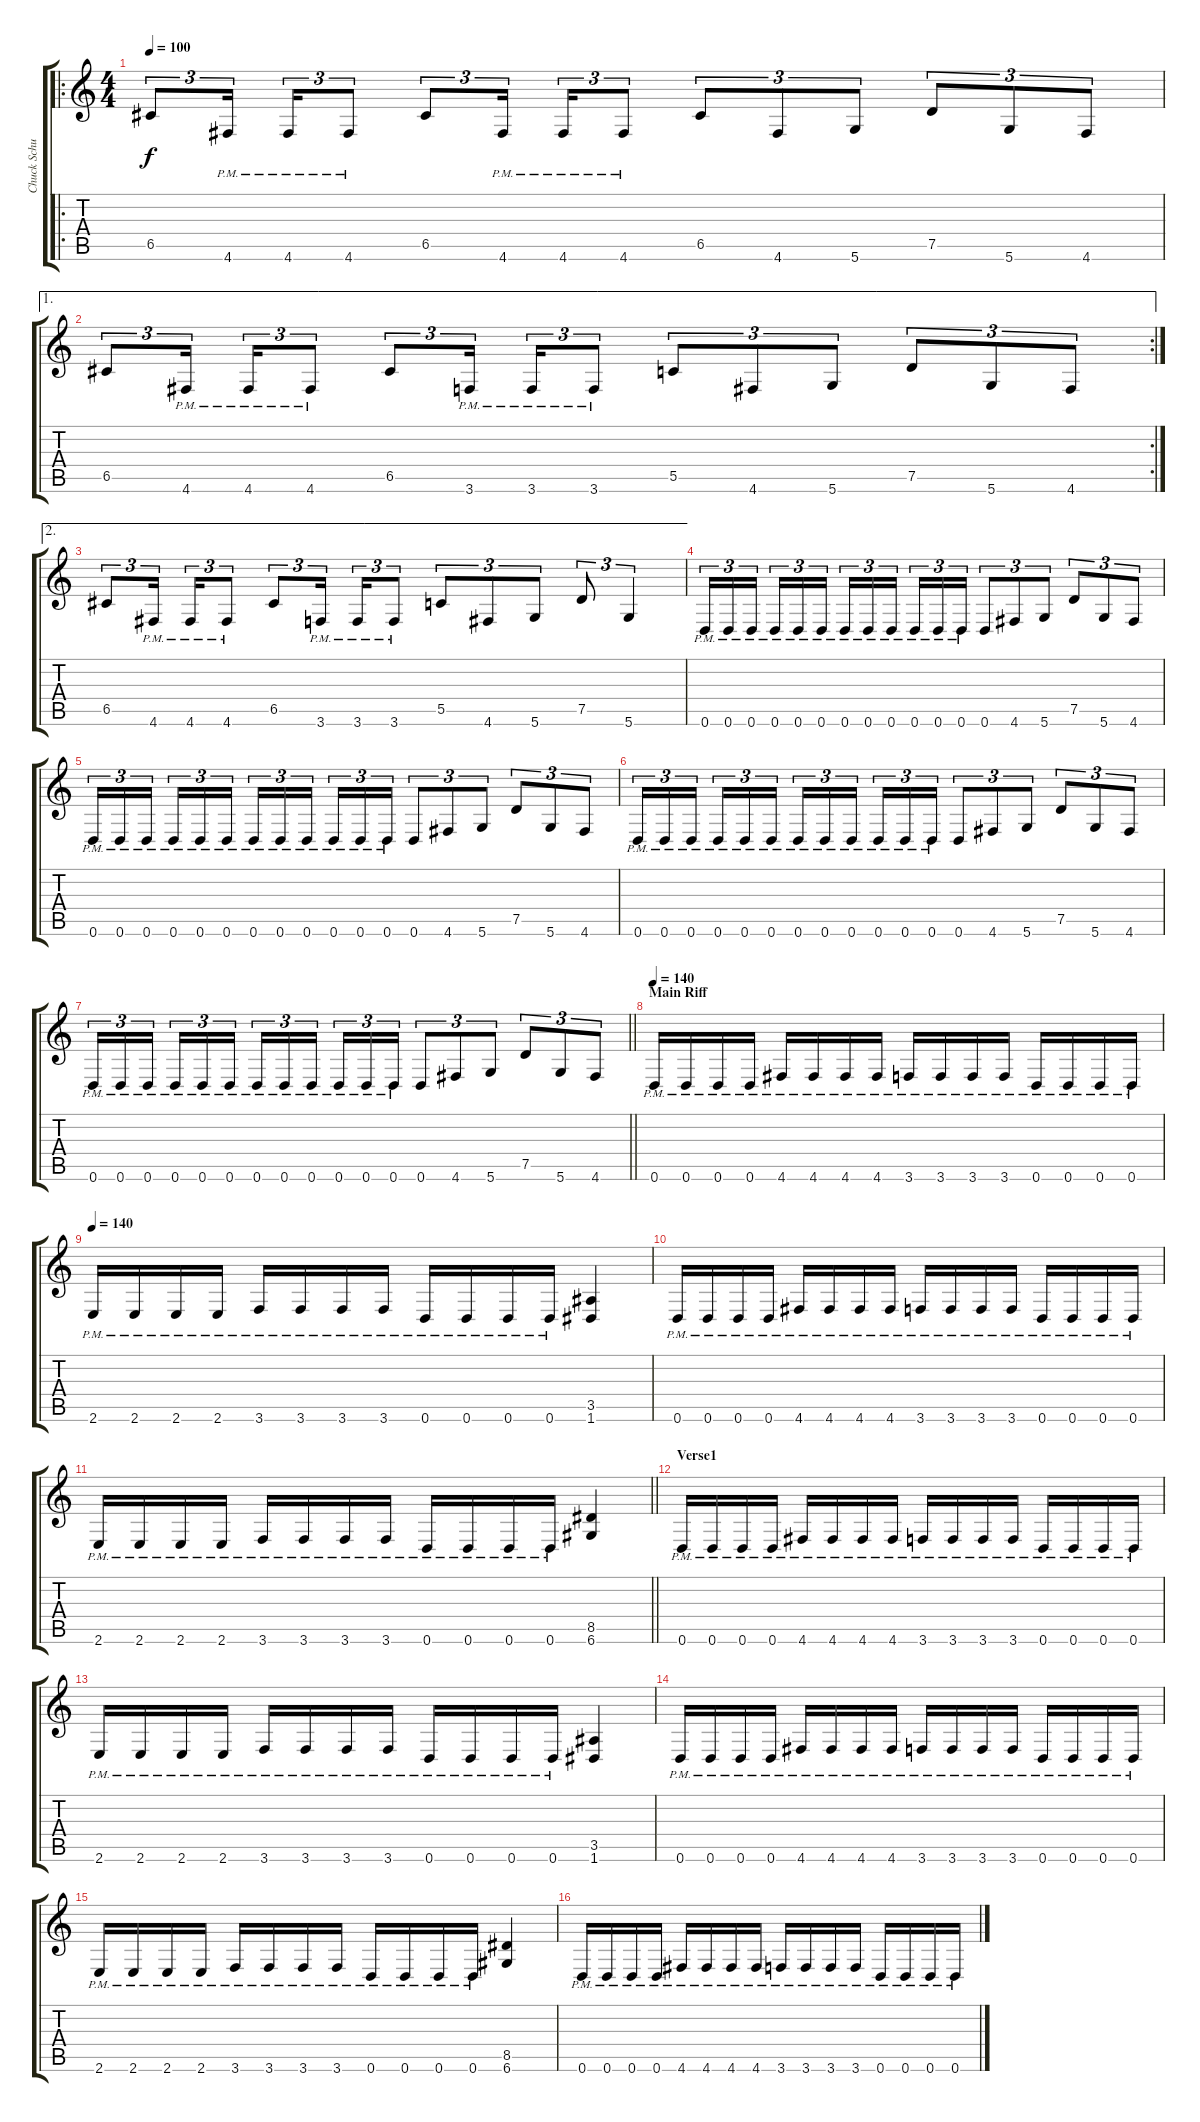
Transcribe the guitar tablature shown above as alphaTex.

\track ("Chuck Schuldiner" "Chuck Schu") {instrument distortionguitar}
\staff {score tabs}
\tuning (D4 A3 F3 C3 G2 D2) {hide}
\ro
\ts (4 4)
\tempo 100
\clef g2
\ks c
6.5.8{tu (3 2) dy f instrument distortionguitar} 4.6{pm}.16{tu (3 2) beam splitsecondary} 4.6{pm}.16{tu (3 2)} 4.6{pm}.8{tu (3 2)} 6.5.8{tu (3 2)} 4.6{pm}.16{tu (3 2) beam splitsecondary} 4.6{pm}.16{tu (3 2)} 4.6{pm}.8{tu (3 2)} 6.5.8{tu (3 2)} 4.6.8{tu (3 2)} 5.6.8{tu (3 2)} 7.5.8{tu (3 2)} 5.6.8{tu (3 2)} 4.6.8{tu (3 2)} |
\ae 1
\rc 2
6.5.8{tu (3 2)} 4.6{pm}.16{tu (3 2) beam splitsecondary} 4.6{pm}.16{tu (3 2)} 4.6{pm}.8{tu (3 2)} 6.5.8{tu (3 2)} 3.6{pm}.16{tu (3 2) beam splitsecondary} 3.6{pm}.16{tu (3 2)} 3.6{pm}.8{tu (3 2)} 5.5.8{tu (3 2)} 4.6.8{tu (3 2)} 5.6.8{tu (3 2)} 7.5.8{tu (3 2)} 5.6.8{tu (3 2)} 4.6.8{tu (3 2)} |
\ae 2
6.5.8{tu (3 2)} 4.6{pm}.16{tu (3 2) beam splitsecondary} 4.6{pm}.16{tu (3 2)} 4.6{pm}.8{tu (3 2)} 6.5.8{tu (3 2)} 3.6{pm}.16{tu (3 2) beam splitsecondary} 3.6{pm}.16{tu (3 2)} 3.6{pm}.8{tu (3 2)} 5.5.8{tu (3 2)} 4.6.8{tu (3 2)} 5.6.8{tu (3 2)} 7.5.8{tu (3 2)} 5.6.4{tu (3 2)} |
0.6{pm}.16{tu (3 2)} 0.6{pm}.16{tu (3 2)} 0.6{pm}.16{tu (3 2) beam splitsecondary} 0.6{pm}.16{tu (3 2)} 0.6{pm}.16{tu (3 2)} 0.6{pm}.16{tu (3 2)} 0.6{pm}.16{tu (3 2)} 0.6{pm}.16{tu (3 2)} 0.6{pm}.16{tu (3 2) beam splitsecondary} 0.6{pm}.16{tu (3 2)} 0.6{pm}.16{tu (3 2)} 0.6{pm}.16{tu (3 2)} 0.6.8{tu (3 2)} 4.6.8{tu (3 2)} 5.6.8{tu (3 2)} 7.5.8{tu (3 2)} 5.6.8{tu (3 2)} 4.6.8{tu (3 2)} |
0.6{pm}.16{tu (3 2)} 0.6{pm}.16{tu (3 2)} 0.6{pm}.16{tu (3 2) beam splitsecondary} 0.6{pm}.16{tu (3 2)} 0.6{pm}.16{tu (3 2)} 0.6{pm}.16{tu (3 2)} 0.6{pm}.16{tu (3 2)} 0.6{pm}.16{tu (3 2)} 0.6{pm}.16{tu (3 2) beam splitsecondary} 0.6{pm}.16{tu (3 2)} 0.6{pm}.16{tu (3 2)} 0.6{pm}.16{tu (3 2)} 0.6.8{tu (3 2)} 4.6.8{tu (3 2)} 5.6.8{tu (3 2)} 7.5.8{tu (3 2)} 5.6.8{tu (3 2)} 4.6.8{tu (3 2)} |
0.6{pm}.16{tu (3 2)} 0.6{pm}.16{tu (3 2)} 0.6{pm}.16{tu (3 2) beam splitsecondary} 0.6{pm}.16{tu (3 2)} 0.6{pm}.16{tu (3 2)} 0.6{pm}.16{tu (3 2)} 0.6{pm}.16{tu (3 2)} 0.6{pm}.16{tu (3 2)} 0.6{pm}.16{tu (3 2) beam splitsecondary} 0.6{pm}.16{tu (3 2)} 0.6{pm}.16{tu (3 2)} 0.6{pm}.16{tu (3 2)} 0.6.8{tu (3 2)} 4.6.8{tu (3 2)} 5.6.8{tu (3 2)} 7.5.8{tu (3 2)} 5.6.8{tu (3 2)} 4.6.8{tu (3 2)} |
\barLineRight lightlight
0.6{pm}.16{tu (3 2)} 0.6{pm}.16{tu (3 2)} 0.6{pm}.16{tu (3 2) beam splitsecondary} 0.6{pm}.16{tu (3 2)} 0.6{pm}.16{tu (3 2)} 0.6{pm}.16{tu (3 2)} 0.6{pm}.16{tu (3 2)} 0.6{pm}.16{tu (3 2)} 0.6{pm}.16{tu (3 2) beam splitsecondary} 0.6{pm}.16{tu (3 2)} 0.6{pm}.16{tu (3 2)} 0.6{pm}.16{tu (3 2)} 0.6.8{tu (3 2)} 4.6.8{tu (3 2)} 5.6.8{tu (3 2)} 7.5.8{tu (3 2)} 5.6.8{tu (3 2)} 4.6.8{tu (3 2)} |
\section ("" "Main Riff")
\tempo 140
0.6{pm}.16 0.6{pm}.16 0.6{pm}.16 0.6{pm}.16 4.6{pm}.16 4.6{pm}.16 4.6{pm}.16 4.6{pm}.16 3.6{pm}.16 3.6{pm}.16 3.6{pm}.16 3.6{pm}.16 0.6{pm}.16 0.6{pm}.16 0.6{pm}.16 0.6{pm}.16 |
\tempo 140
2.6{pm}.16 2.6{pm}.16 2.6{pm}.16 2.6{pm}.16 3.6{pm}.16 3.6{pm}.16 3.6{pm}.16 3.6{pm}.16 0.6{pm}.16 0.6{pm}.16 0.6{pm}.16 0.6{pm}.16 (3.5 1.6).4 |
0.6{pm}.16 0.6{pm}.16 0.6{pm}.16 0.6{pm}.16 4.6{pm}.16 4.6{pm}.16 4.6{pm}.16 4.6{pm}.16 3.6{pm}.16 3.6{pm}.16 3.6{pm}.16 3.6{pm}.16 0.6{pm}.16 0.6{pm}.16 0.6{pm}.16 0.6{pm}.16 |
\barLineRight lightlight
2.6{pm}.16 2.6{pm}.16 2.6{pm}.16 2.6{pm}.16 3.6{pm}.16 3.6{pm}.16 3.6{pm}.16 3.6{pm}.16 0.6{pm}.16 0.6{pm}.16 0.6{pm}.16 0.6{pm}.16 (8.5 6.6).4 |
\section ("" "Verse1")
0.6{pm}.16 0.6{pm}.16 0.6{pm}.16 0.6{pm}.16 4.6{pm}.16 4.6{pm}.16 4.6{pm}.16 4.6{pm}.16 3.6{pm}.16 3.6{pm}.16 3.6{pm}.16 3.6{pm}.16 0.6{pm}.16 0.6{pm}.16 0.6{pm}.16 0.6{pm}.16 |
2.6{pm}.16 2.6{pm}.16 2.6{pm}.16 2.6{pm}.16 3.6{pm}.16 3.6{pm}.16 3.6{pm}.16 3.6{pm}.16 0.6{pm}.16 0.6{pm}.16 0.6{pm}.16 0.6{pm}.16 (3.5 1.6).4 |
0.6{pm}.16 0.6{pm}.16 0.6{pm}.16 0.6{pm}.16 4.6{pm}.16 4.6{pm}.16 4.6{pm}.16 4.6{pm}.16 3.6{pm}.16 3.6{pm}.16 3.6{pm}.16 3.6{pm}.16 0.6{pm}.16 0.6{pm}.16 0.6{pm}.16 0.6{pm}.16 |
2.6{pm}.16 2.6{pm}.16 2.6{pm}.16 2.6{pm}.16 3.6{pm}.16 3.6{pm}.16 3.6{pm}.16 3.6{pm}.16 0.6{pm}.16 0.6{pm}.16 0.6{pm}.16 0.6{pm}.16 (8.5 6.6).4 |
0.6{pm}.16 0.6{pm}.16 0.6{pm}.16 0.6{pm}.16 4.6{pm}.16 4.6{pm}.16 4.6{pm}.16 4.6{pm}.16 3.6{pm}.16 3.6{pm}.16 3.6{pm}.16 3.6{pm}.16 0.6{pm}.16 0.6{pm}.16 0.6{pm}.16 0.6{pm}.16
